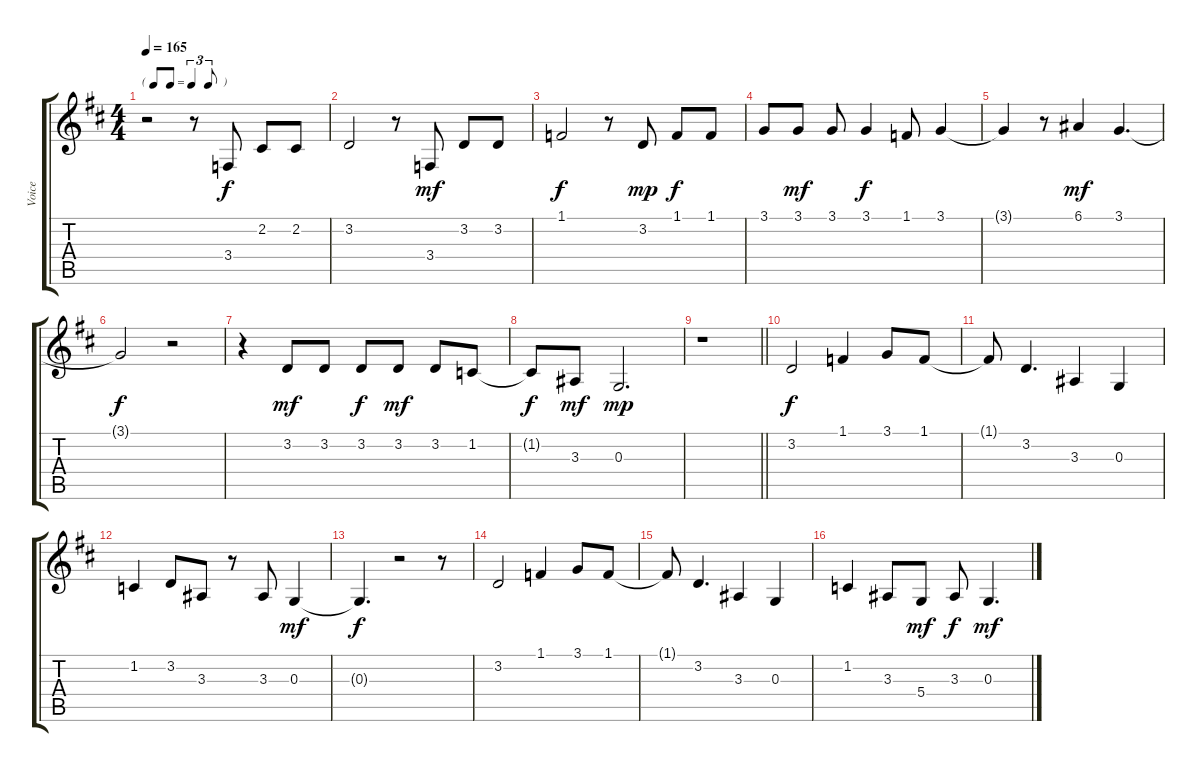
\track ("Voice" "Voice") {instrument trombone}
\staff {score tabs}
\tuning (E4 B3 G3 D3 A2 E2) {hide}
\ts (4 4)
\tf triplet8th
\tempo 165
\clef g2
\ks d
r.2{dy mp} r.8 3.4.8{dy f} 2.2.8 2.2.8 |
3.2.2 r.8 3.4.8{dy mf} 3.2.8 3.2.8 |
1.1.2{dy f} r.8 3.2.8{dy mp} 1.1.8{dy f} 1.1.8 |
3.1.8 3.1.8{dy mf} 3.1.8 3.1.4{dy f} 1.1.8 3.1.4 |
3.1{t}.4 r.8 6.1.4{dy mf} 3.1.4{d} |
3.1{t}.2{dy f} r.2 |
r.4 3.2.8{dy mf} 3.2.8 3.2.8{dy f} 3.2.8{dy mf} 3.2.8 1.2.8 |
1.2{t}.8{dy f} 3.3.8{dy mf} 0.3.2{d dy mp} |
\barLineRight lightlight
r.1 |
3.2.2{dy f} 1.1.4 3.1.8 1.1.8 |
1.1{t}.8 3.2.4{d} 3.3.4 0.3.4 |
1.2.4 3.2.8 3.3.8 r.8 3.3.8 0.3.4{dy mf} |
0.3{t}.4{d dy f} r.2 r.8 |
3.2.2 1.1.4 3.1.8 1.1.8 |
1.1{t}.8 3.2.4{d} 3.3.4 0.3.4 |
1.2.4 3.3.8 5.4.8{dy mf} 3.3.8{dy f} 0.3.4{d dy mf}
